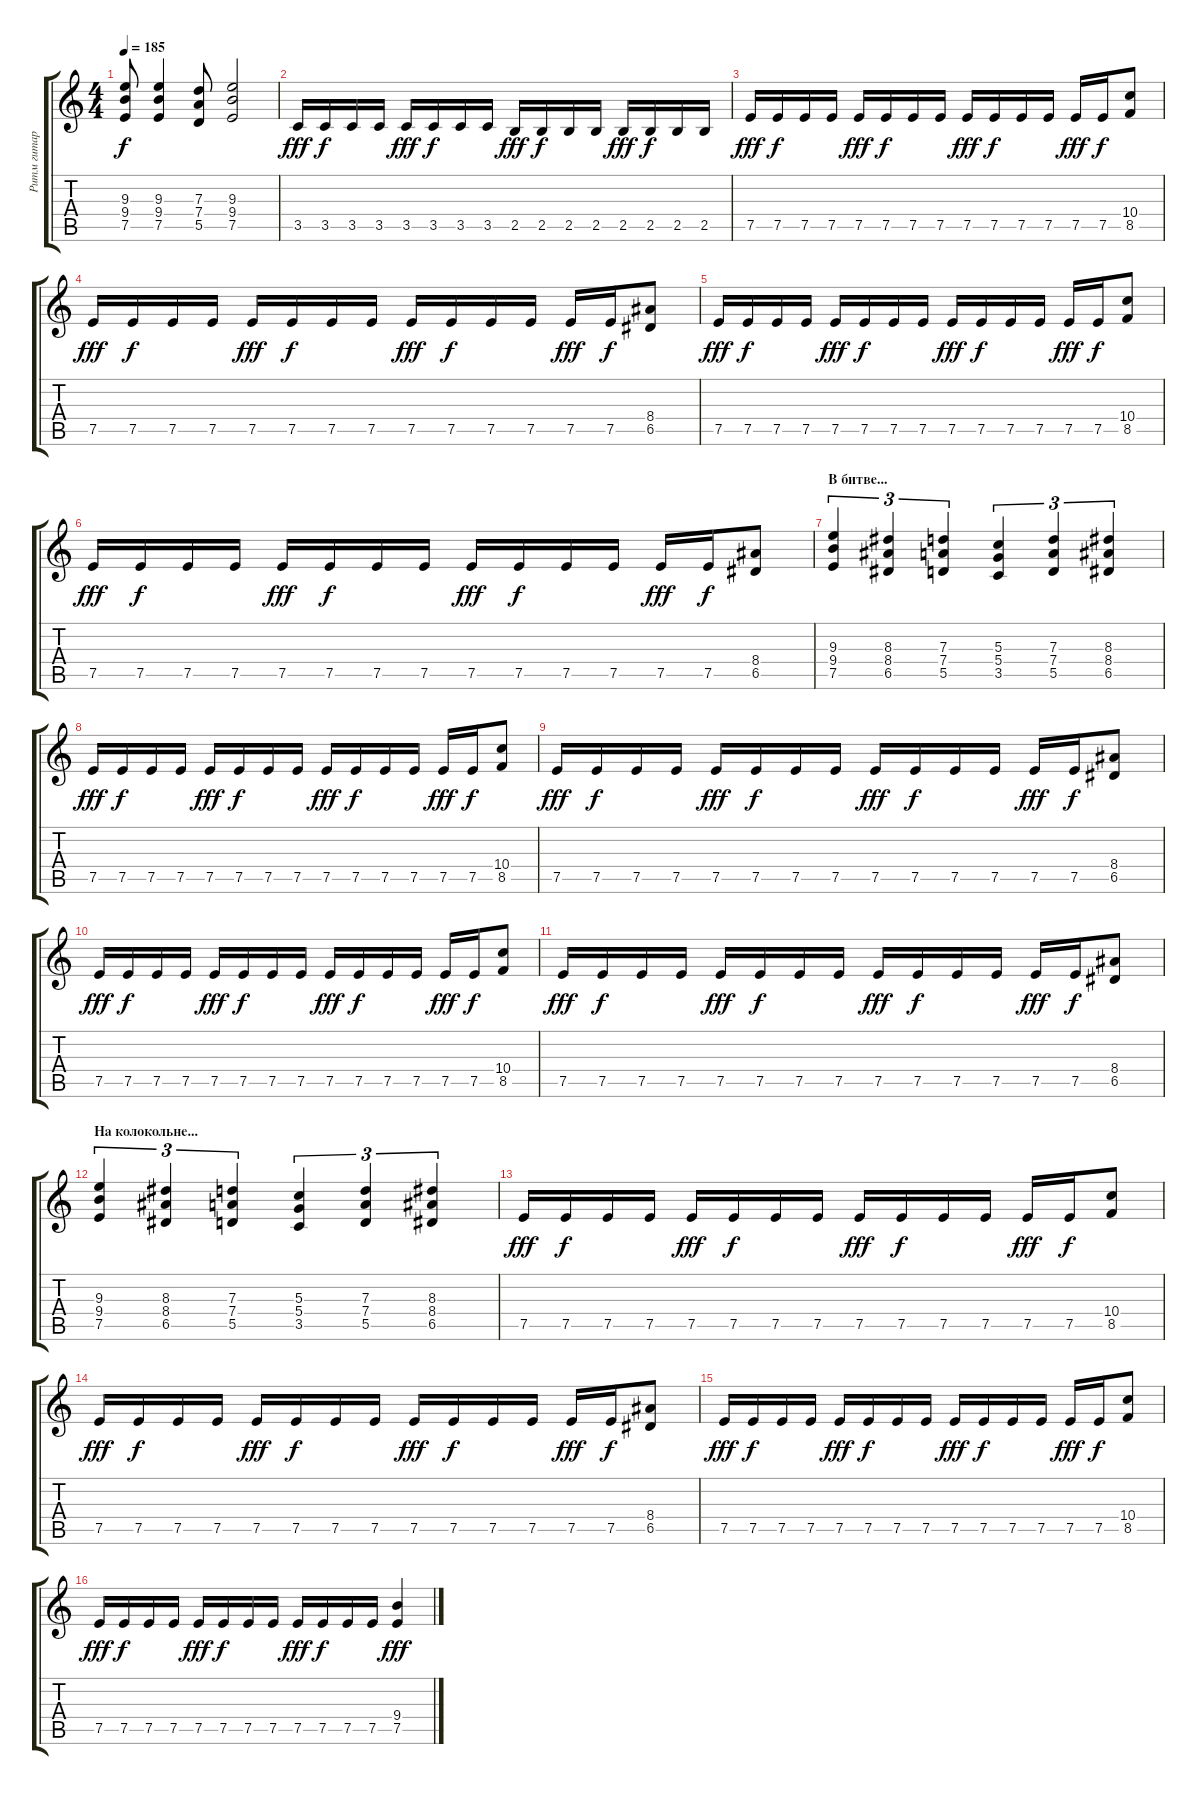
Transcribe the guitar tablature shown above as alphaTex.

\track ("Ритм гитара" "Ритм гитар") {instrument distortionguitar}
\staff {score tabs}
\tuning (E4 B3 G3 D3 A2 E2) {hide}
\ts (4 4)
\tempo 185
\clef g2
\ks c
(9.3 9.4 7.5).8{dy f} (9.3 9.4 7.5).4 (7.3 7.4 5.5).8 (9.3 9.4 7.5).2 |
3.5.16{dy fff} 3.5.16{dy f} 3.5.16 3.5.16 3.5.16{dy fff} 3.5.16{dy f} 3.5.16 3.5.16 2.5.16{dy fff} 2.5.16{dy f} 2.5.16 2.5.16 2.5.16{dy fff} 2.5.16{dy f} 2.5.16 2.5.16 |
7.5.16{dy fff} 7.5.16{dy f} 7.5.16 7.5.16 7.5.16{dy fff} 7.5.16{dy f} 7.5.16 7.5.16 7.5.16{dy fff} 7.5.16{dy f} 7.5.16 7.5.16 7.5.16{dy fff} 7.5.16{dy f} (10.4 8.5).8 |
7.5.16{dy fff} 7.5.16{dy f} 7.5.16 7.5.16 7.5.16{dy fff} 7.5.16{dy f} 7.5.16 7.5.16 7.5.16{dy fff} 7.5.16{dy f} 7.5.16 7.5.16 7.5.16{dy fff} 7.5.16{dy f} (8.4 6.5).8 |
7.5.16{dy fff} 7.5.16{dy f} 7.5.16 7.5.16 7.5.16{dy fff} 7.5.16{dy f} 7.5.16 7.5.16 7.5.16{dy fff} 7.5.16{dy f} 7.5.16 7.5.16 7.5.16{dy fff} 7.5.16{dy f} (10.4 8.5).8 |
7.5.16{dy fff} 7.5.16{dy f} 7.5.16 7.5.16 7.5.16{dy fff} 7.5.16{dy f} 7.5.16 7.5.16 7.5.16{dy fff} 7.5.16{dy f} 7.5.16 7.5.16 7.5.16{dy fff} 7.5.16{dy f} (8.4 6.5).8 |
\section ("" "В битве...")
(9.3 9.4 7.5).4{tu (3 2)} (8.3 8.4 6.5).4{tu (3 2)} (7.3 7.4 5.5).4{tu (3 2)} (5.3 5.4 3.5).4{tu (3 2)} (7.3 7.4 5.5).4{tu (3 2)} (8.3 8.4 6.5).4{tu (3 2)} |
7.5.16{dy fff} 7.5.16{dy f} 7.5.16 7.5.16 7.5.16{dy fff} 7.5.16{dy f} 7.5.16 7.5.16 7.5.16{dy fff} 7.5.16{dy f} 7.5.16 7.5.16 7.5.16{dy fff} 7.5.16{dy f} (10.4 8.5).8 |
7.5.16{dy fff} 7.5.16{dy f} 7.5.16 7.5.16 7.5.16{dy fff} 7.5.16{dy f} 7.5.16 7.5.16 7.5.16{dy fff} 7.5.16{dy f} 7.5.16 7.5.16 7.5.16{dy fff} 7.5.16{dy f} (8.4 6.5).8 |
7.5.16{dy fff} 7.5.16{dy f} 7.5.16 7.5.16 7.5.16{dy fff} 7.5.16{dy f} 7.5.16 7.5.16 7.5.16{dy fff} 7.5.16{dy f} 7.5.16 7.5.16 7.5.16{dy fff} 7.5.16{dy f} (10.4 8.5).8 |
7.5.16{dy fff} 7.5.16{dy f} 7.5.16 7.5.16 7.5.16{dy fff} 7.5.16{dy f} 7.5.16 7.5.16 7.5.16{dy fff} 7.5.16{dy f} 7.5.16 7.5.16 7.5.16{dy fff} 7.5.16{dy f} (8.4 6.5).8 |
\section ("" "На колокольне...")
(9.3 9.4 7.5).4{tu (3 2)} (8.3 8.4 6.5).4{tu (3 2)} (7.3 7.4 5.5).4{tu (3 2)} (5.3 5.4 3.5).4{tu (3 2)} (7.3 7.4 5.5).4{tu (3 2)} (8.3 8.4 6.5).4{tu (3 2)} |
7.5.16{dy fff} 7.5.16{dy f} 7.5.16 7.5.16 7.5.16{dy fff} 7.5.16{dy f} 7.5.16 7.5.16 7.5.16{dy fff} 7.5.16{dy f} 7.5.16 7.5.16 7.5.16{dy fff} 7.5.16{dy f} (10.4 8.5).8 |
7.5.16{dy fff} 7.5.16{dy f} 7.5.16 7.5.16 7.5.16{dy fff} 7.5.16{dy f} 7.5.16 7.5.16 7.5.16{dy fff} 7.5.16{dy f} 7.5.16 7.5.16 7.5.16{dy fff} 7.5.16{dy f} (8.4 6.5).8 |
7.5.16{dy fff} 7.5.16{dy f} 7.5.16 7.5.16 7.5.16{dy fff} 7.5.16{dy f} 7.5.16 7.5.16 7.5.16{dy fff} 7.5.16{dy f} 7.5.16 7.5.16 7.5.16{dy fff} 7.5.16{dy f} (10.4 8.5).8 |
7.5.16{dy fff} 7.5.16{dy f} 7.5.16 7.5.16 7.5.16{dy fff} 7.5.16{dy f} 7.5.16 7.5.16 7.5.16{dy fff} 7.5.16{dy f} 7.5.16 7.5.16 (9.4 7.5).4{dy fff}
